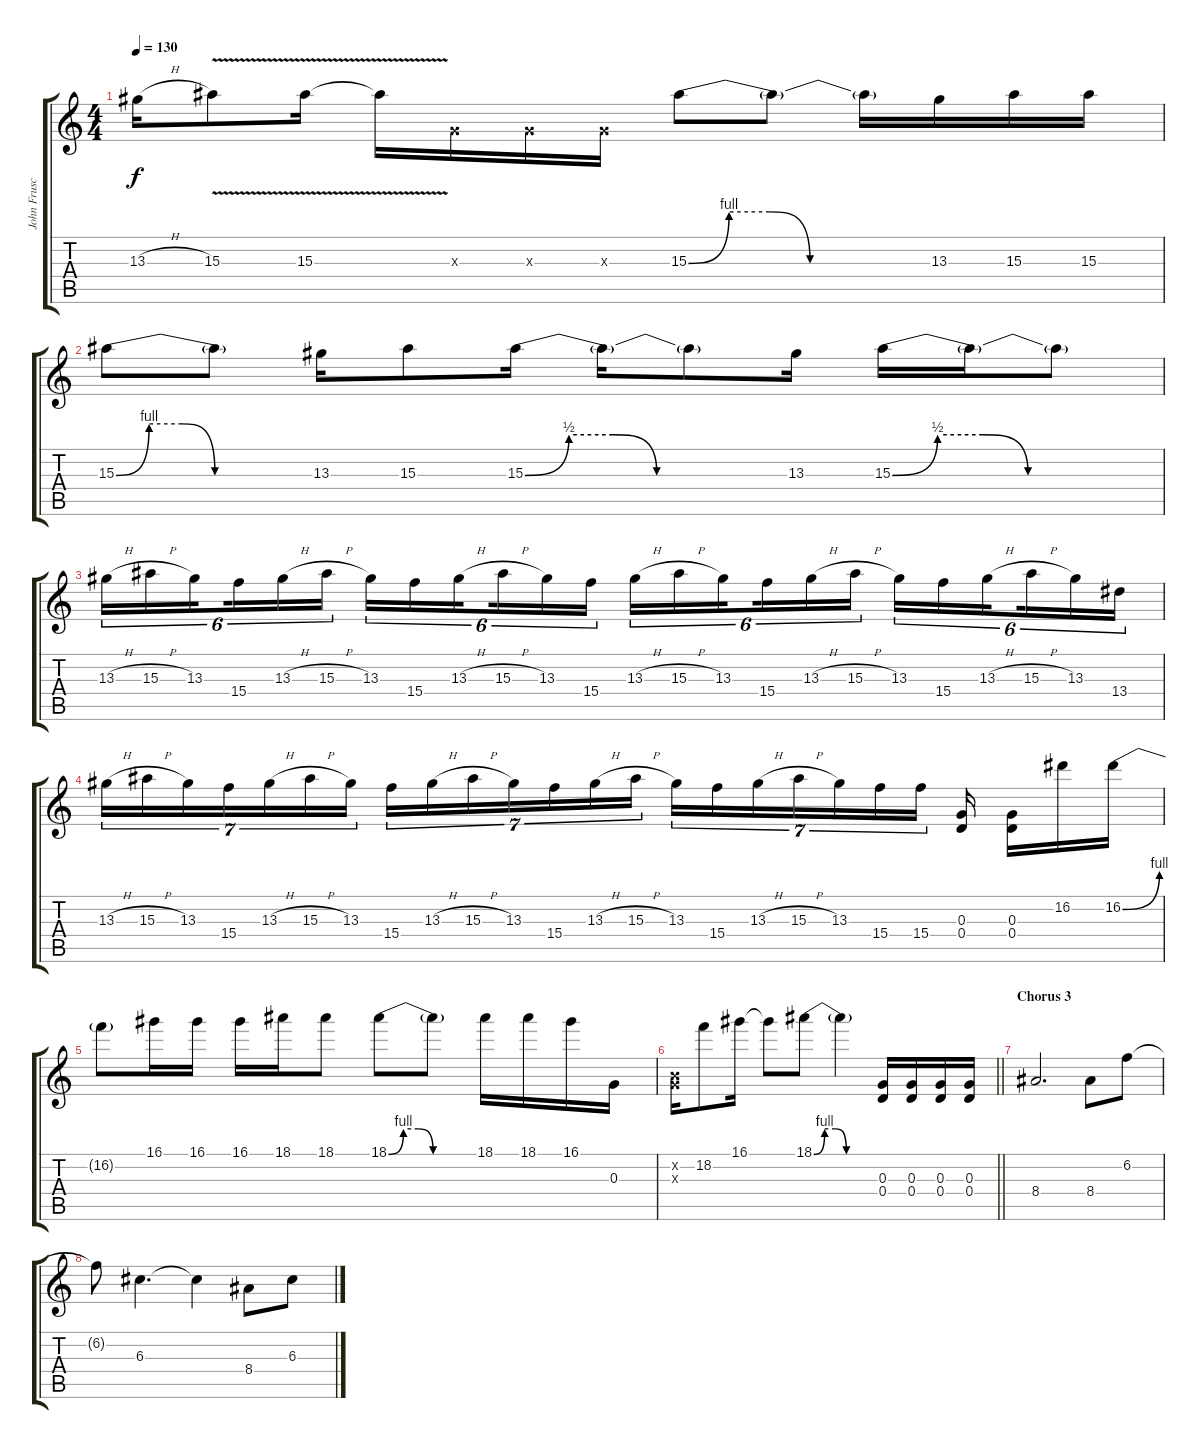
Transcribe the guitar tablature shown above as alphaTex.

\track ("John Frusciante | Gtr. 1" "John Frusc") {instrument overdrivenguitar}
\staff {score tabs}
\tuning (E4 B3 G3 D3 A2 E2) {hide}
\ts (4 4)
\tempo 130
\clef g2
\ks c
13.3{h}.16{dy f} 15.3{v}.8 15.3{v}.16 15.3{t}.16 0.3{x}.16 0.3{x}.16 0.3{x}.16 15.3{be (custom 0 0 10 4 20 4 30 0 60 0)}.8 15.3{t}.8 15.3{t}.16 13.3.16 15.3.16 15.3.16 |
15.3{be (custom 0 0 10 4 20 4 30 0 60 0)}.8 15.3{t}.8 13.3.16 15.3.8 15.3{be (custom 0 0 10 2 20 2 30 0 60 0)}.16 15.3{t}.16 15.3{t}.8 13.3.16 15.3{be (custom 0 0 10 2 20 2 30 0 60 0)}.16 15.3{t}.16 15.3{t}.8 |
13.3{h}.16{tu (6 4)} 15.3{h}.16{tu (6 4)} 13.3.16{tu (6 4) beam splitsecondary} 15.4.16{tu (6 4)} 13.3{h}.16{tu (6 4)} 15.3{h}.16{tu (6 4)} 13.3.16{tu (6 4)} 15.4.16{tu (6 4)} 13.3{h}.16{tu (6 4) beam splitsecondary} 15.3{h}.16{tu (6 4)} 13.3.16{tu (6 4)} 15.4.16{tu (6 4)} 13.3{h}.16{tu (6 4)} 15.3{h}.16{tu (6 4)} 13.3.16{tu (6 4) beam splitsecondary} 15.4.16{tu (6 4)} 13.3{h}.16{tu (6 4)} 15.3{h}.16{tu (6 4)} 13.3.16{tu (6 4)} 15.4.16{tu (6 4)} 13.3{h}.16{tu (6 4) beam splitsecondary} 15.3{h}.16{tu (6 4)} 13.3.16{tu (6 4)} 13.4.16{tu (6 4)} |
13.3{h}.16{tu (7 4)} 15.3{h}.16{tu (7 4)} 13.3.16{tu (7 4)} 15.4.16{tu (7 4)} 13.3{h}.16{tu (7 4)} 15.3{h}.16{tu (7 4)} 13.3.16{tu (7 4)} 15.4.16{tu (7 4)} 13.3{h}.16{tu (7 4)} 15.3{h}.16{tu (7 4)} 13.3.16{tu (7 4)} 15.4.16{tu (7 4)} 13.3{h}.16{tu (7 4)} 15.3{h}.16{tu (7 4)} 13.3.16{tu (7 4)} 15.4.16{tu (7 4)} 13.3{h}.16{tu (7 4)} 15.3{h}.16{tu (7 4)} 13.3.16{tu (7 4)} 15.4.16{tu (7 4)} 15.4.16{tu (7 4)} (0.3 0.4).16 (0.3 0.4).16 16.2.16 16.2{be (bend 0 0 60 4)}.16 |
16.2{t}.8 16.1.16 16.1.16 16.1.16 18.1.16 18.1.8 18.1{be (custom 0 0 10 4 20 4 30 0 60 0)}.8 18.1{t}.8 18.1.16 18.1.16 16.1.16 0.3.16 |
\barLineRight lightlight
(0.2{x} 0.3{x}).16 18.2.8 16.1.16 16.1{t}.8 18.1{be (custom 0 0 10 4 20 4 30 0 60 0)}.8 18.1{t}.4 (0.3 0.4).16 (0.3 0.4).16 (0.3 0.4).16 (0.3 0.4).16 |
\section ("" "Chorus 3")
8.4.2{d} 8.4.8 6.2.8 |
6.2{t}.8 6.3.4{d} 6.3{t}.4 8.4.8 6.3.8
